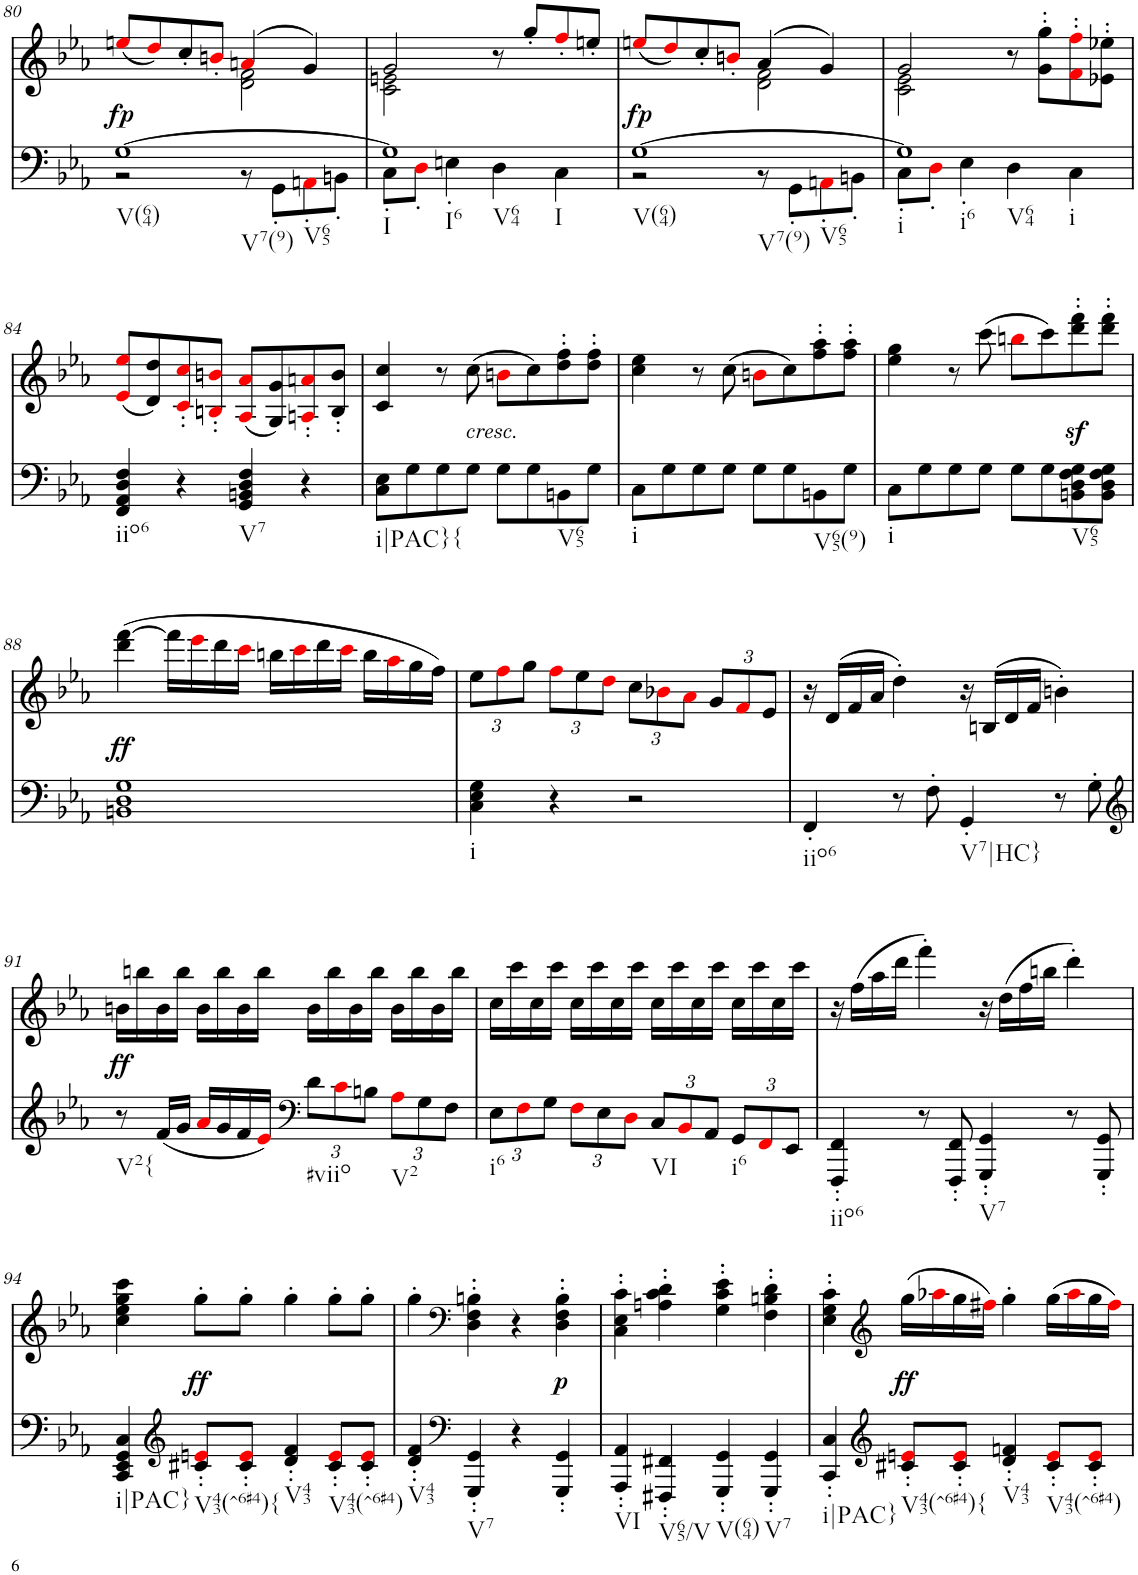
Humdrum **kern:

**kern	**kern	**dynam
*part2	*part1	*part1
*staff2	*staff1	*staff1
*I"piano	*I"piano	*
*I'Pno	*I'Pno	*
!!LO:PB:g=z
*clefF4	*clefG2	*
*k[b-e-a-]	*k[b-e-a-]	*
*c:	*c:	*
*M4/4	*M4/4	*
=80	=80	=80
*^	*^	*
!LO:TX:b:t=V(64)	!	!	!	!
!LO:TX:b:t=V7(9)	!	!	!	!
!LO:TX:b:t=V65	!	!	!	!
!	!	!	!	!LO:DY:b
[1G	2r	(8eeni/L	2ryy	fp
.	.	8ddi/)	.	.
.	.	8cc'/	.	.
.	.	8bn'i/J	.	.
.	8r	(4ani/	2d\ 2f\	.
.	8GG'\L	.	.	.
.	8AAn'i\	4g/)	.	.
.	8BBn'\J	.	.	.
=81	=81	=81	=81	=81
!LO:TX:b:t=I	!	!	!	!
!LO:TX:b:t=I6	!	!	!	!
!LO:TX:b:t=V64	!	!	!	!
!LO:TX:b:t=I	!	!	!	!
1G]	8C'\L	2g/	2c\ 2en\	.
.	8D'i\J	.	.	.
.	4En'\	.	.	.
.	4D\	8r	2ryy	.
.	.	8gg'/L	.	.
.	4C\	8ff'i/	.	.
.	.	8een'/J	.	.
=82	=82	=82	=82	=82
!LO:TX:b:t=V(64)	!	!	!	!
!LO:TX:b:t=V7(9)	!	!	!	!
!LO:TX:b:t=V65	!	!	!	!
!	!	!	!	!LO:DY:b
[1G	2r	(8eeni/L	2ryy	fp
.	.	8ddi/)	.	.
.	.	8cc'/	.	.
.	.	8bn'i/J	.	.
.	8r	(4a-/	2d\ 2f\	.
.	8GG'\L	.	.	.
.	8AAn'i\	4g/)	.	.
.	8BBn'\J	.	.	.
=83	=83	=83	=83	=83
!LO:TX:b:t=i	!	!	!	!
!LO:TX:b:t=i6	!	!	!	!
!LO:TX:b:t=V64	!	!	!	!
!LO:TX:b:t=i	!	!	!	!
1G]	8C'\L	2g/	2c\ 2e-\	.
.	8D'i\J	.	.	.
.	4E-'\	.	.	.
.	4D\	8r	2ryy	.
.	.	8g\' 8gg\'L	.	.
.	4C\	8fi\' 8ffi\'	.	.
.	.	8e-X\' 8ee-X\'J	.	.
*v	*v	*	*	*
*	*v	*v	*
!!LO:LB:g=z
=84	=84	=84
!LO:TX:b:t=iio6	!	!
4FF/ 4AA-/ 4D/ 4F/	(8e-i/ 8ee-i/L	.
.	8d/ 8dd/)	.
4r	8ci/' 8cci/'	.
.	8Bni/' 8bni/'J	.
!LO:TX:b:t=V7	!	!
4GG/ 4BBn/ 4D/ 4F/	(8A-i/ 8a-i/L	.
.	8G/ 8g/)	.
4r	8Ani/' 8ani/'	.
.	8B/' 8b/'J	.
=85	=85	=85
!LO:TX:b:t=i|PAC}{	!	!
8C\ 8E-\L	4c/ 4cc/	.
8G\	.	.
8G\	8r	.
!	!LO:TX:b:i:t=cresc.	!
8G\J	(8cc\	.
8G\L	8bni\L	.
8G\	8cc\)	.
!LO:TX:b:t=V65	!	!
8BBn\	8dd\' 8ff\'	.
8G\J	8dd\' 8ff\'J	.
=86	=86	=86
!LO:TX:b:t=i	!	!
8C\L	4cc\ 4ee-\	.
8G\	.	.
8G\	8r	.
8G\J	(8cc\	.
8G\L	8bni\L	.
8G\	8cc\)	.
!LO:TX:b:t=V65(9)	!	!
8BBn\	8ff\' 8aa-\'	.
8G\J	8ff\' 8aa-\'J	.
=87	=87	=87
!LO:TX:b:t=i	!	!
8C\L	4ee-\ 4gg\	.
8G\	.	.
8G\	8r	.
8G\J	(8ccc\	.
8G\L	8bbni\L	.
8G\	8ccc\)	.
!LO:TX:b:t=V65	!	!
8BBn\ 8D\ 8F\ 8G\	8ddd\z<' 8fff\z<'	.
8BB\ 8D\ 8F\ 8G\J	8ddd\' 8fff\'J	.
!!LO:LB:g=z
=88	=88	=88
!	!	!LO:DY:b
1BBn 1D 1G	(4ddd\ [4fff\	ff
.	16fff\LL]	.
.	16eee-i\	.
.	16ddd\	.
.	16ccci\JJ	.
.	16bbn\LL	.
.	16ccci\	.
.	16ddd\	.
.	16ccci\JJ	.
.	16bb\LL	.
.	16aa-i\	.
.	16gg\	.
.	16ff\JJ)	.
=89	=89	=89
*	*Xbrackettup	*
!LO:TX:b:t=i	!	!
4C\ 4E-\ 4G\	12ee-\L	.
.	12ffi\	.
.	12gg\J	.
4r	12ffi\L	.
.	12ee-\	.
.	12ddi\J	.
2r	12cc\L	.
.	12b-Xi\	.
.	12a-i\J	.
.	12g/L	.
.	12fi/	.
.	12e-/J	.
=90	=90	=90
!LO:TX:b:t=iio6	!	!
4FF'/	16r	.
.	(16d/LL	.
.	16f/	.
.	16a-/JJ	.
8r	4dd'\)	.
8F'\	.	.
!LO:TX:b:t=V7|HC}	!	!
4GG'/	16r	.
.	(16Bn/LL	.
.	16d/	.
.	16f/JJ	.
8r	4bn'\)	.
8G'\	.	.
!!LO:LB:g=z
=91	=91	=91
*clefG2	*	*
!LO:TX:b:t=V2{	!	!
!	!	!LO:DY:b
8r	16bn\LL	ff
.	16bbn\	.
(16f/LL	16b\	.
16g/JJ	16bb\JJ	.
16a-i/LL	16b\LL	.
16g/	16bb\	.
16f/	16b\	.
16e-i/JJ)	16bb\JJ	.
*clefF4	*	*
*Xbrackettup	*	*
!LO:TX:b:t=#viio	!	!
12d\L	16b\LL	.
.	16bb\	.
12ci\	.	.
.	16b\	.
12Bn\J	.	.
.	16bb\JJ	.
!LO:TX:b:t=V2	!	!
12A-i\L	16b\LL	.
.	16bb\	.
12G\	.	.
.	16b\	.
12F\J	.	.
.	16bb\JJ	.
=92	=92	=92
!LO:TX:b:t=i6	!	!
12E-\L	16cc\LL	.
.	16ccc\	.
12Fi\	.	.
.	16cc\	.
12G\J	.	.
.	16ccc\JJ	.
12Fi\L	16cc\LL	.
.	16ccc\	.
12E-\	.	.
.	16cc\	.
12Di\J	.	.
.	16ccc\JJ	.
!LO:TX:b:t=VI	!	!
12C/L	16cc\LL	.
.	16ccc\	.
12BB-i/	.	.
.	16cc\	.
12AA-/J	.	.
.	16ccc\JJ	.
!LO:TX:b:t=i6	!	!
12GG/L	16cc\LL	.
.	16ccc\	.
12FFi/	.	.
.	16cc\	.
12EE-/J	.	.
.	16ccc\JJ	.
=93	=93	=93
!LO:TX:b:t=iio6	!	!
4FFF/' 4FF/'	16r	.
.	(16ff\LL	.
.	16aa-\	.
.	16ddd\JJ	.
8r	4fff'\)	.
8FFF/' 8FF/'	.	.
!LO:TX:b:t=V7	!	!
4GGG/' 4GG/'	16r	.
.	(16dd\LL	.
.	16ff\	.
.	16bbn\JJ	.
8r	4ddd'\)	.
8GGG/' 8GG/'	.	.
!!LO:LB:g=z
=94	=94	=94
!LO:TX:b:t=i|PAC}	!	!
4CC/ 4EE-/ 4GG/ 4C/	4cc\ 4ee-\ 4gg\ 4ccc\	.
*clefG2	*	*
!LO:TX:b:t=V43(^6#4){	!	!
!	!	!LO:DY:b
8c#X/' 8eni/'L	8gg'\L	ff
8c#/' 8ei/'J	8gg'\J	.
!LO:TX:b:t=V43	!	!
4d/' 4f/'	4gg'\	.
!LO:TX:b:t=V43(^6#4)	!	!
8c#/' 8ei/'L	8gg'\L	.
8c#/' 8ei/'J	8gg'\J	.
=95	=95	=95
!LO:TX:b:t=V43	!	!
4d/' 4f/'	4gg'\	.
*clefF4	*clefF4	*
!LO:TX:b:t=V7	!	!
4GGG/' 4GG/'	4D\' 4F\' 4Bn\'	.
4r	4r	.
!	!	!LO:DY:b
4GGG/' 4GG/'	4D\' 4F\' 4B\'	p
=96	=96	=96
!LO:TX:b:t=VI	!	!
4AAA-/' 4AA-/'	4C\' 4E-\' 4c\'	.
!LO:TX:b:t=V65/V	!	!
4FFF#X/' 4FF#X/'	4An\' 4c\' 4d\'	.
!LO:TX:b:t=V(64)	!	!
4GGG/' 4GG/'	4G\' 4c\' 4e-\'	.
!LO:TX:b:t=V7	!	!
4GGG/' 4GG/'	4F\' 4Bn\' 4d\'	.
=97	=97	=97
!LO:TX:b:t=i|PAC}	!	!
4CC/' 4C/'	4E-\' 4G\' 4c\'	.
*clefG2	*clefG2	*
!LO:TX:b:t=V43(^6#4){	!	!
!	!	!LO:DY:b
8c#X/' 8eni/'L	(16gg\LL	ff
.	16aa-Xi\	.
8c#/' 8ei/'J	16gg\	.
.	16ff#Xi\JJ)	.
!LO:TX:b:t=V43	!	!
4d/' 4fn/'	4gg'\	.
!LO:TX:b:t=V43(^6#4)	!	!
8c#/' 8ei/'L	(16gg\LL	.
.	16aa-i\	.
8c#/' 8ei/'J	16gg\	.
.	16ff#i\JJ)	.
=	=	=
*-	*-	*-
